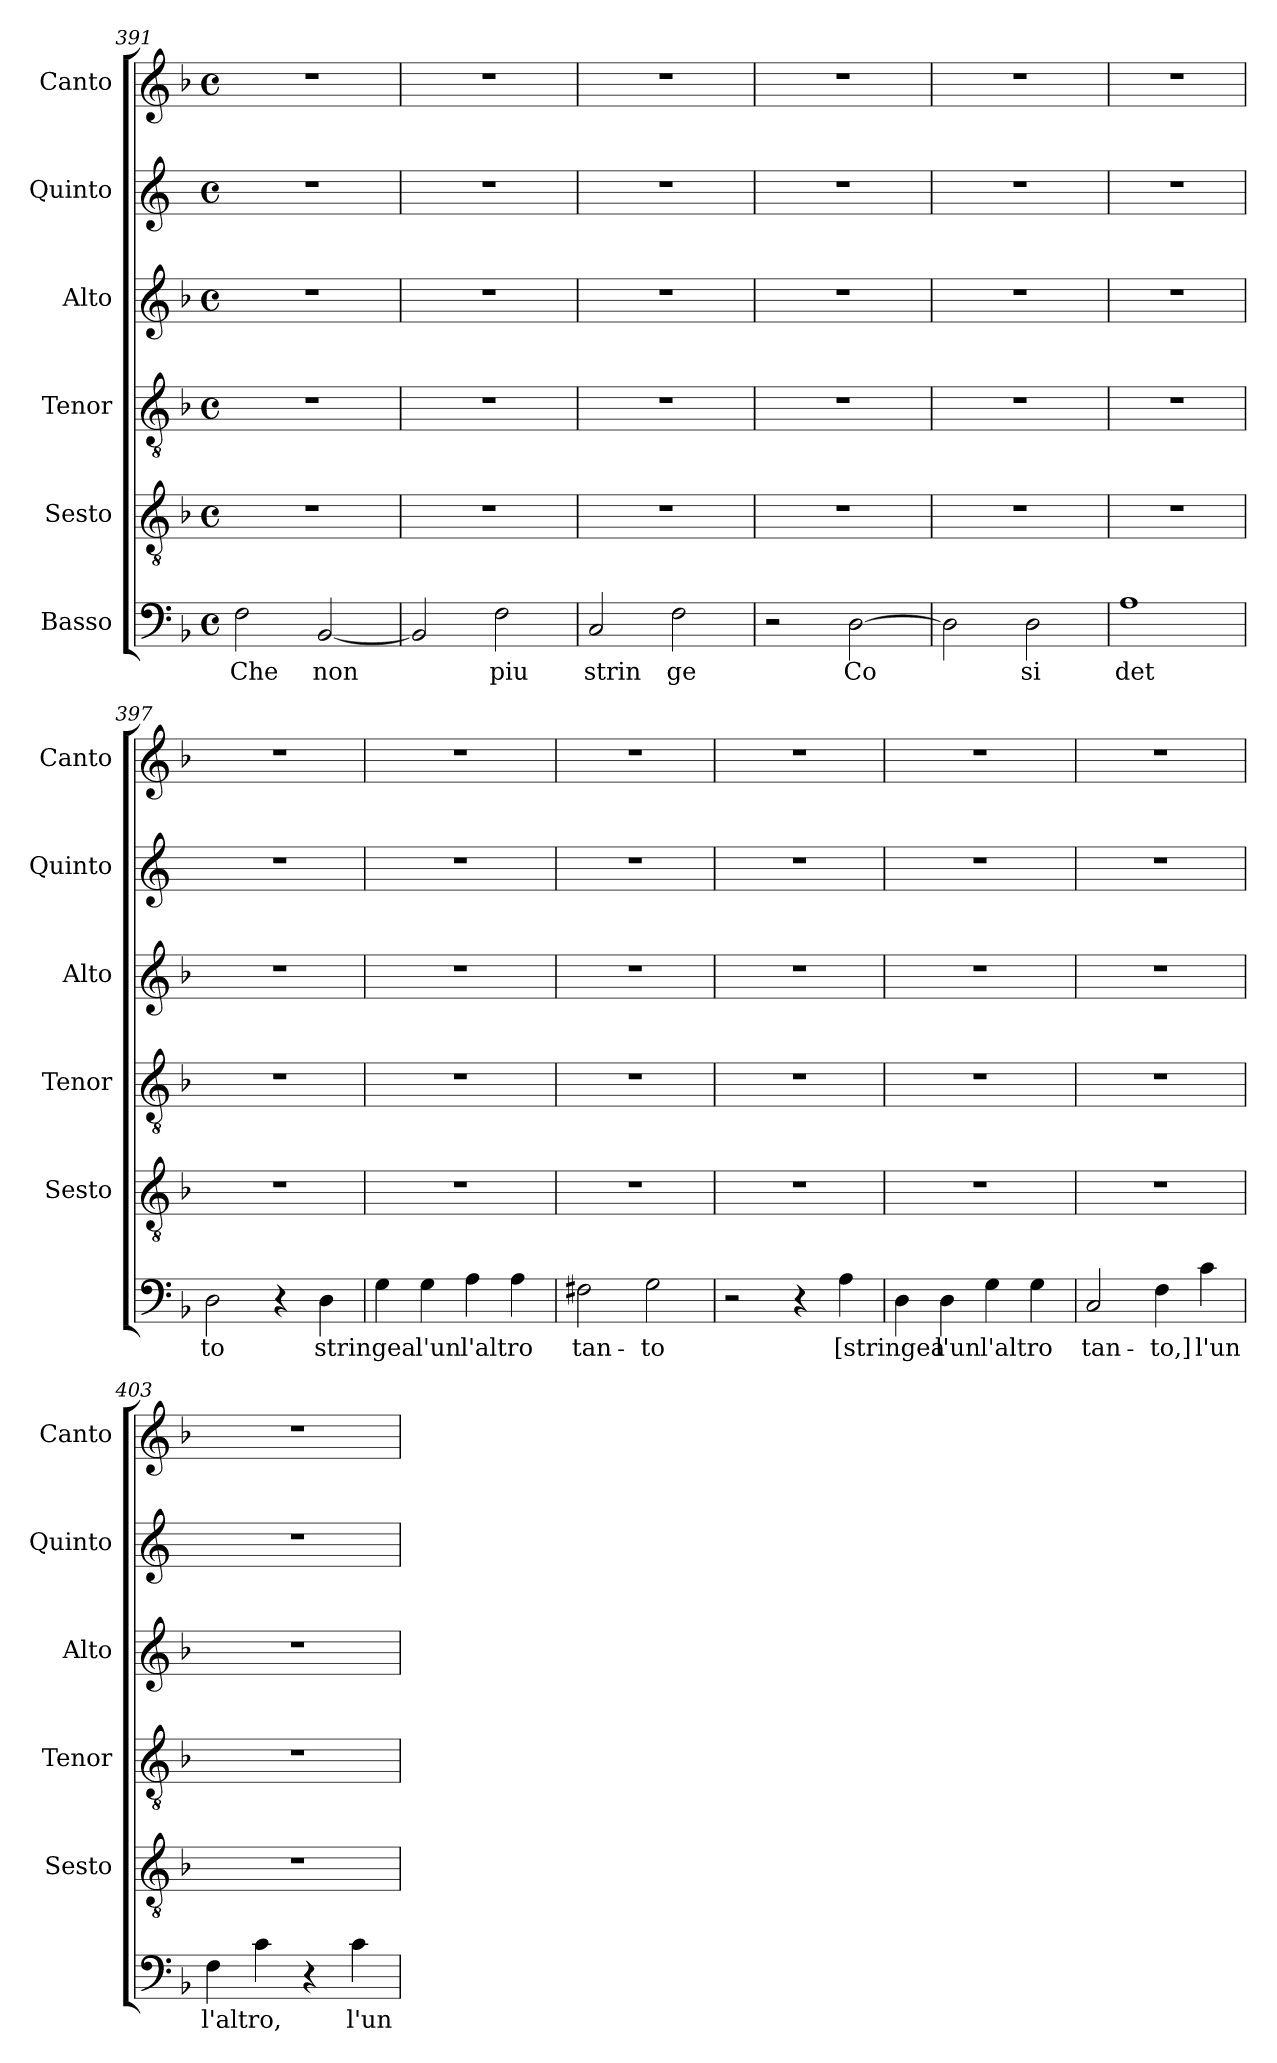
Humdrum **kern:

**kern	**text	**kern	**kern	**kern	**kern	**kern
*part6	*part6	*part5	*part4	*part3	*part2	*part1
*staff6	*staff6	*staff5	*staff4	*staff3	*staff2	*staff1
*I"Basso	*	*I"Sesto	*I"Tenor	*I"Alto	*I"Quinto	*I"Canto
*	*	*I'Sesto	*I'Tenor	*I'Alto	*I'Quinto	*I'Canto
*clefF4	*	*clefGv2	*clefGv2	*clefG2	*clefG2	*clefG2
*k[b-]	*	*k[b-]	*k[b-]	*k[b-]	*k[]	*k[b-]
*F:	*	*F:	*F:	*F:	*C:	*F:
*M4/4	*	*M4/4	*M4/4	*M4/4	*M4/4	*M4/4
*met(c)	*	*met(c)	*met(c)	*met(c)	*met(c)	*met(c)
=391	=391	=391	=391	=391	=391	=391
!	!LO:LY:b:cj	!	!	!	!	!
2F\	Che	1r	1r	1r	1r	1r
!	!LO:LY:b	!	!	!	!	!
[<2BB-/	non	.	.	.	.	.
=392	=392	=392	=392	=392	=392	=392
2BB-/]	.	1r	1r	1r	1r	1r
!	!LO:LY:b:cj	!	!	!	!	!
2F\	piu	.	.	.	.	.
=393	=393	=393	=393	=393	=393	=393
!	!LO:LY:b:cj	!	!	!	!	!
2C/	strin	1r	1r	1r	1r	1r
!	!LO:LY:b:cj	!	!	!	!	!
2F\	ge	.	.	.	.	.
=394	=394	=394	=394	=394	=394	=394
2r	.	1r	1r	1r	1r	1r
!	!LO:LY:b	!	!	!	!	!
[>2D\	Co	.	.	.	.	.
=395	=395	=395	=395	=395	=395	=395
2D\]	.	1r	1r	1r	1r	1r
!	!LO:LY:b:cj	!	!	!	!	!
2D\	si	.	.	.	.	.
=396	=396	=396	=396	=396	=396	=396
!	!LO:LY:b:cj	!	!	!	!	!
1A	det	1r	1r	1r	1r	1r
!!LO:LB:g=z
=397	=397	=397	=397	=397	=397	=397
!	!LO:LY:b:cj	!	!	!	!	!
2D\	to	1r	1r	1r	1r	1r
4r	.	.	.	.	.	.
!	!LO:LY:b:cj	!	!	!	!	!
4D\	stringea	.	.	.	.	.
=398	=398	=398	=398	=398	=398	=398
4G\	.	1r	1r	1r	1r	1r
!	!LO:LY:b:cj	!	!	!	!	!
4G\	l'un	.	.	.	.	.
!	!LO:LY:b:cj	!	!	!	!	!
4A\	l'altro	.	.	.	.	.
4A\	.	.	.	.	.	.
=399	=399	=399	=399	=399	=399	=399
!	!LO:LY:b:cj	!	!	!	!	!
2F#X\	tan-	1r	1r	1r	1r	1r
!	!LO:LY:b:cj	!	!	!	!	!
2G\	-to	.	.	.	.	.
=400	=400	=400	=400	=400	=400	=400
2r	.	1r	1r	1r	1r	1r
4r	.	.	.	.	.	.
!	!LO:LY:b:cj	!	!	!	!	!
4A\	[stringea	.	.	.	.	.
=401	=401	=401	=401	=401	=401	=401
4D\	.	1r	1r	1r	1r	1r
!	!LO:LY:b:cj	!	!	!	!	!
4D\	l'un	.	.	.	.	.
!	!LO:LY:b:cj	!	!	!	!	!
4G\	l'altro	.	.	.	.	.
4G\	.	.	.	.	.	.
=402	=402	=402	=402	=402	=402	=402
!	!LO:LY:b:cj	!	!	!	!	!
2C/	tan-	1r	1r	1r	1r	1r
!	!LO:LY:b:cj	!	!	!	!	!
4F\	-to,]	.	.	.	.	.
!	!LO:LY:b:cj	!	!	!	!	!
4c\	l'un	.	.	.	.	.
=403	=403	=403	=403	=403	=403	=403
!	!LO:LY:b	!	!	!	!	!
4F\	l'altro,	1r	1r	1r	1r	1r
4c\	.	.	.	.	.	.
4r	.	.	.	.	.	.
!	!LO:LY:b:cj	!	!	!	!	!
4c\	l'un	.	.	.	.	.
=	=	=	=	=	=	=
*-	*-	*-	*-	*-	*-	*-
